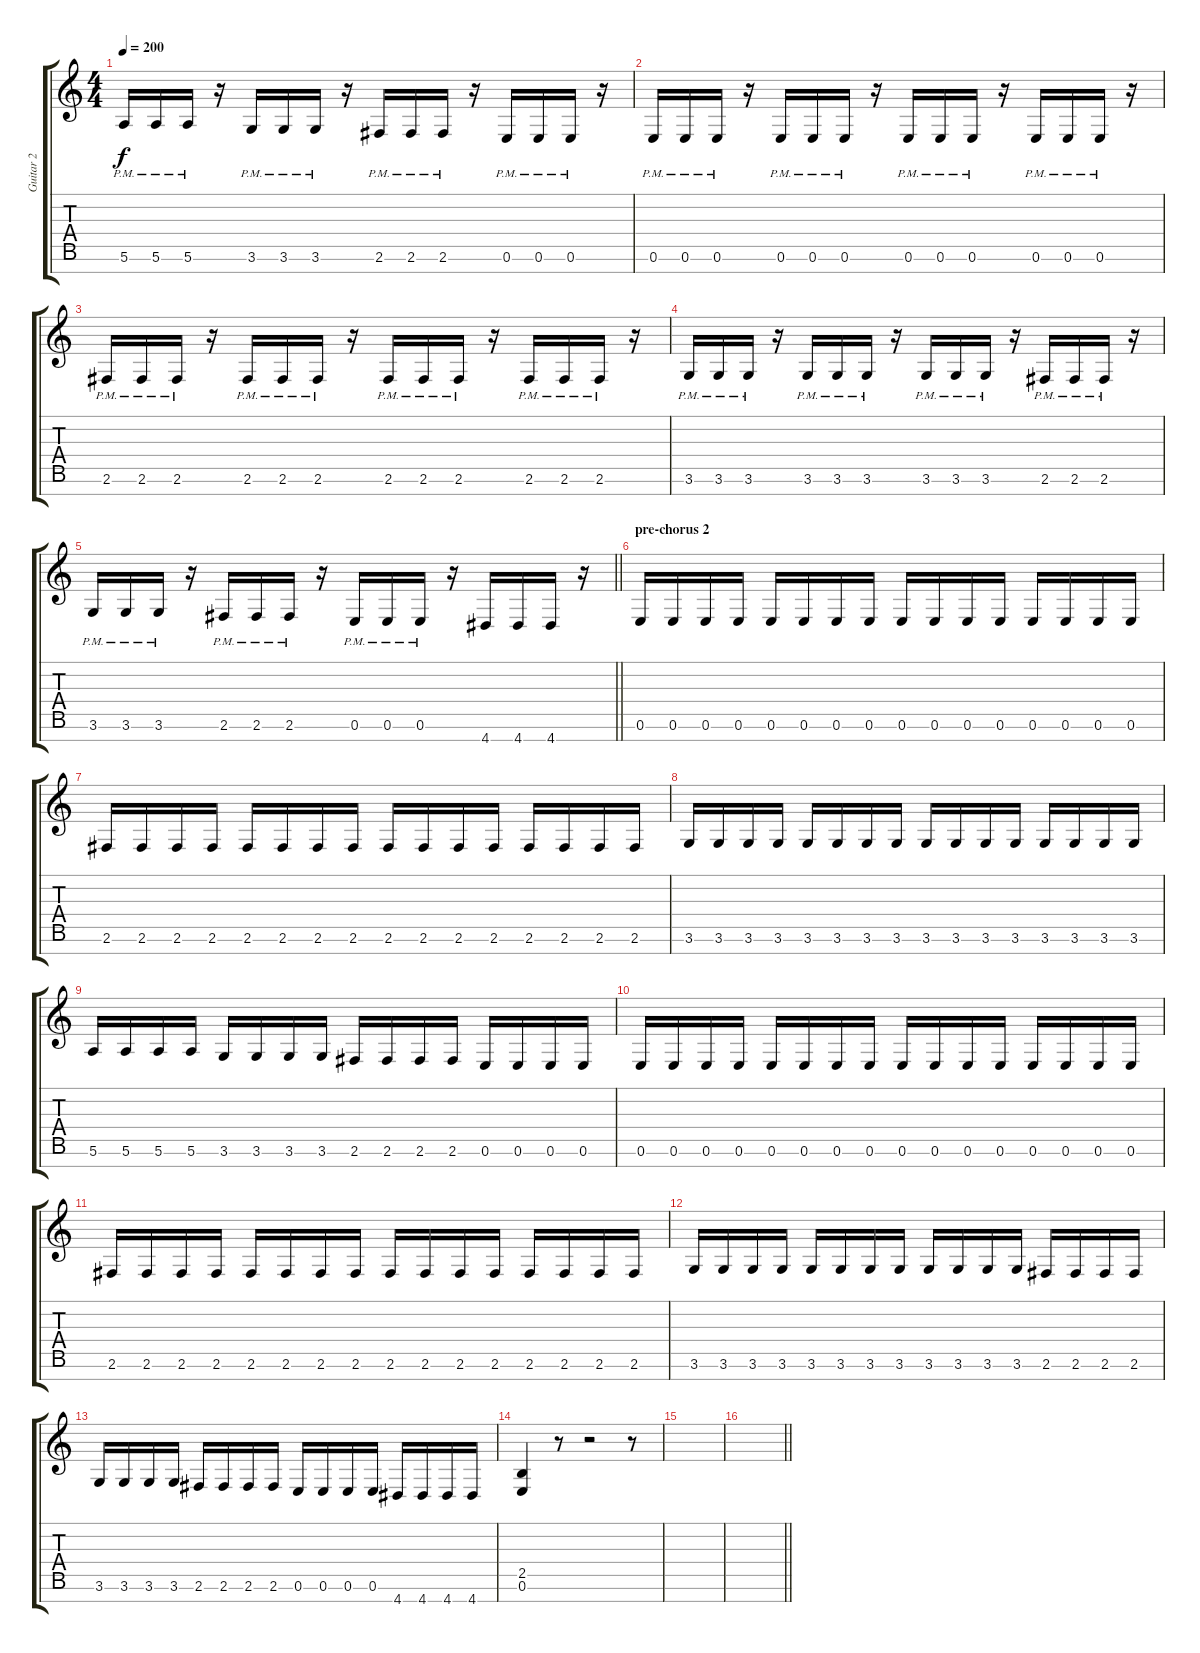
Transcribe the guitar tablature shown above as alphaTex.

\track ("Guitar 2" "Guitar 2") {instrument distortionguitar}
\staff {score tabs}
\tuning (E4 B3 G3 D3 A2 E2 B1) {hide}
\ts (4 4)
\tempo 200
\clef g2
\ks c
5.6{pm}.16{dy f} 5.6{pm}.16 5.6{pm}.16 r.16 3.6{pm}.16 3.6{pm}.16 3.6{pm}.16 r.16 2.6{pm}.16 2.6{pm}.16 2.6{pm}.16 r.16 0.6{pm}.16 0.6{pm}.16 0.6{pm}.16 r.16 |
0.6{pm}.16 0.6{pm}.16 0.6{pm}.16 r.16 0.6{pm}.16 0.6{pm}.16 0.6{pm}.16 r.16 0.6{pm}.16 0.6{pm}.16 0.6{pm}.16 r.16 0.6{pm}.16 0.6{pm}.16 0.6{pm}.16 r.16 |
2.6{pm}.16 2.6{pm}.16 2.6{pm}.16 r.16 2.6{pm}.16 2.6{pm}.16 2.6{pm}.16 r.16 2.6{pm}.16 2.6{pm}.16 2.6{pm}.16 r.16 2.6{pm}.16 2.6{pm}.16 2.6{pm}.16 r.16 |
3.6{pm}.16 3.6{pm}.16 3.6{pm}.16 r.16 3.6{pm}.16 3.6{pm}.16 3.6{pm}.16 r.16 3.6{pm}.16 3.6{pm}.16 3.6{pm}.16 r.16 2.6{pm}.16 2.6{pm}.16 2.6{pm}.16 r.16 |
\barLineRight lightlight
3.6{pm}.16 3.6{pm}.16 3.6{pm}.16 r.16 2.6{pm}.16 2.6{pm}.16 2.6{pm}.16 r.16 0.6{pm}.16 0.6{pm}.16 0.6{pm}.16 r.16 4.7.16 4.7.16 4.7.16 r.16 |
\section ("" "pre-chorus 2")
0.6.16 0.6.16 0.6.16 0.6.16 0.6.16 0.6.16 0.6.16 0.6.16 0.6.16 0.6.16 0.6.16 0.6.16 0.6.16 0.6.16 0.6.16 0.6.16 |
2.6.16 2.6.16 2.6.16 2.6.16 2.6.16 2.6.16 2.6.16 2.6.16 2.6.16 2.6.16 2.6.16 2.6.16 2.6.16 2.6.16 2.6.16 2.6.16 |
3.6.16 3.6.16 3.6.16 3.6.16 3.6.16 3.6.16 3.6.16 3.6.16 3.6.16 3.6.16 3.6.16 3.6.16 3.6.16 3.6.16 3.6.16 3.6.16 |
5.6.16 5.6.16 5.6.16 5.6.16 3.6.16 3.6.16 3.6.16 3.6.16 2.6.16 2.6.16 2.6.16 2.6.16 0.6.16 0.6.16 0.6.16 0.6.16 |
0.6.16 0.6.16 0.6.16 0.6.16 0.6.16 0.6.16 0.6.16 0.6.16 0.6.16 0.6.16 0.6.16 0.6.16 0.6.16 0.6.16 0.6.16 0.6.16 |
2.6.16 2.6.16 2.6.16 2.6.16 2.6.16 2.6.16 2.6.16 2.6.16 2.6.16 2.6.16 2.6.16 2.6.16 2.6.16 2.6.16 2.6.16 2.6.16 |
3.6.16 3.6.16 3.6.16 3.6.16 3.6.16 3.6.16 3.6.16 3.6.16 3.6.16 3.6.16 3.6.16 3.6.16 2.6.16 2.6.16 2.6.16 2.6.16 |
3.6.16 3.6.16 3.6.16 3.6.16 2.6.16 2.6.16 2.6.16 2.6.16 0.6.16 0.6.16 0.6.16 0.6.16 4.7.16 4.7.16 4.7.16 4.7.16 |
(2.5 0.6).4 r.8 r.2 r.8 |
|
\barLineRight lightlight
